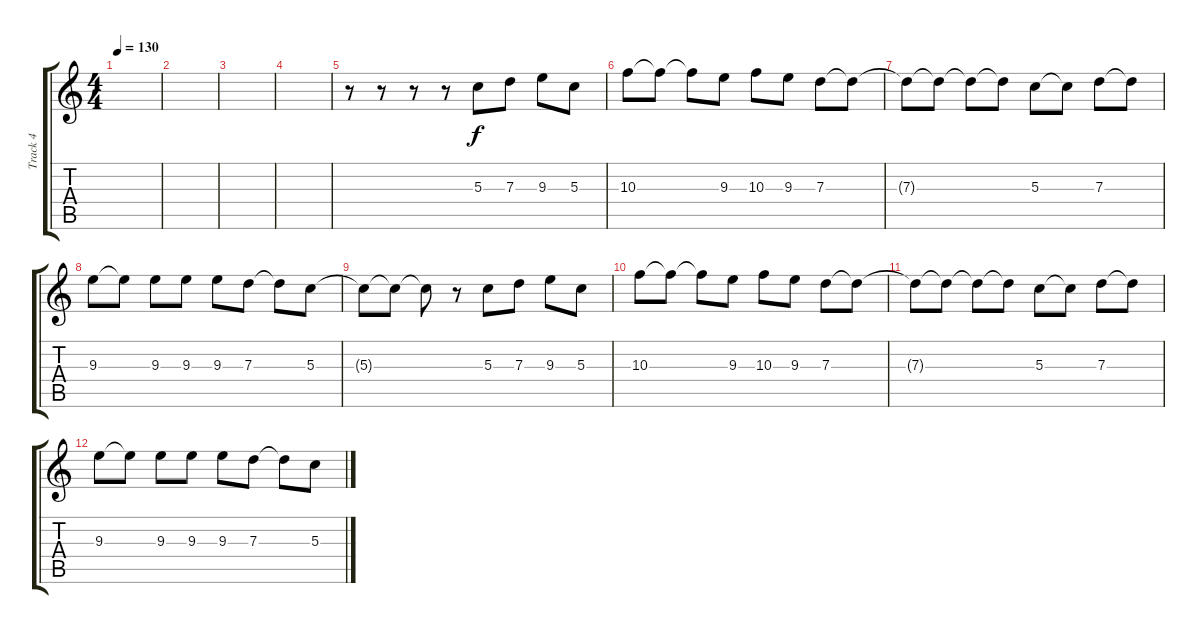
\track ("Track 4" "Track 4") {instrument distortionguitar}
\staff {score tabs}
\tuning (E4 B3 G3 D3 A2 E2) {hide}
\ts (4 4)
\tempo 130
\clef g2
\ks c
|
|
|
|
r.8 r.8 r.8 r.8 5.3.8 7.3.8 9.3.8 5.3.8 |
10.3.8 10.3{t}.8 10.3{t}.8 9.3.8 10.3.8 9.3.8 7.3.8 7.3{t}.8 |
7.3{t}.8 7.3{t}.8 7.3{t}.8 7.3{t}.8 5.3.8 5.3{t}.8 7.3.8 7.3{t}.8 |
9.3.8 9.3{t}.8 9.3.8 9.3.8 9.3.8 7.3.8 7.3{t}.8 5.3.8 |
5.3{t}.8 5.3{t}.8 5.3{t}.8 r.8 5.3.8 7.3.8 9.3.8 5.3.8 |
10.3.8 10.3{t}.8 10.3{t}.8 9.3.8 10.3.8 9.3.8 7.3.8 7.3{t}.8 |
7.3{t}.8 7.3{t}.8 7.3{t}.8 7.3{t}.8 5.3.8 5.3{t}.8 7.3.8 7.3{t}.8 |
9.3.8 9.3{t}.8 9.3.8 9.3.8 9.3.8 7.3.8 7.3{t}.8 5.3.8
